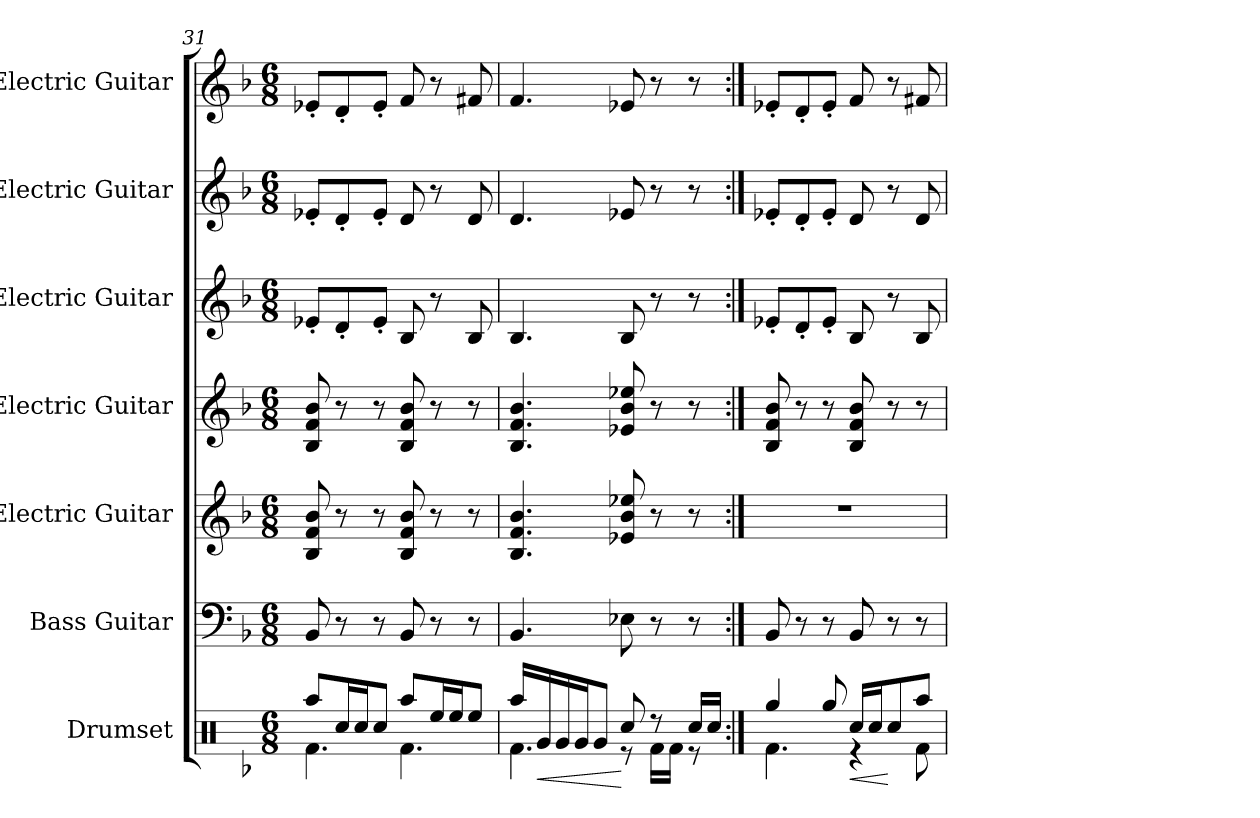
**kern	**dynam	**kern	**kern	**kern	**kern	**kern	**kern
*part7	*part7	*part6	*part5	*part4	*part3	*part2	*part1
*staff7	*staff7	*staff6	*staff5	*staff4	*staff3	*staff2	*staff1
*I"Drumset	*	*I"Bass Guitar	*I"Electric Guitar	*I"Electric Guitar	*I"Electric Guitar	*I"Electric Guitar	*I"Electric Guitar
*I'D. Set	*	*I'B. Guit.	*I'El. Guit.	*I'El. Guit.	*I'El. Guit.	*I'El. Guit.	*I'El. Guit.
!!LO:PB:g=z
*clefX	*	*clefF4	*clefG2	*clefG2	*clefG2	*clefG2	*clefG2
*	*	*ITrd7c12	*ITrd7c12	*ITrd7c12	*ITrd7c12	*ITrd7c12	*ITrd7c12
*k[b-]	*	*k[b-]	*k[b-]	*k[b-]	*k[b-]	*k[b-]	*k[b-]
*M6/8	*	*M6/8	*M6/8	*M6/8	*M6/8	*M6/8	*M6/8
=31	=31	=31	=31	=31	=31	=31	=31
*^	*	*	*	*	*	*	*
8Raa/L	4.Rf\	.	8BBB-/	8BB-/ 8F/ 8B-/	8BB-/ 8F/ 8B-/	8E-X'/L	8E-X'/L	8E-X'/L
16Rcc/L	.	.	8r	8r	8r	8D'/	8D'/	8D'/
16Rcc/J	.	.	.	.	.	.	.	.
8Rcc/J	.	.	8r	8r	8r	8E-'/J	8E-'/J	8E-'/J
8Raa/L	4.Rf\	.	8BBB-/	8BB-/ 8F/ 8B-/	8BB-/ 8F/ 8B-/	8BB-/	8D/	8F/
16Ree/L	.	.	8r	8r	8r	8r	8r	8r
16Ree/J	.	.	.	.	.	.	.	.
8Ree/J	.	.	8r	8r	8r	8BB-/	8D/	8F#X/
=32	=32	=32	=32	=32	=32	=32	=32	=32
16Raa/LL	4.Rf\	.	4.BBB-/	4.BB-/ 4.F/ 4.B-/	4.BB-/ 4.F/ 4.B-/	4.BB-/	4.D/	4.F/
!	!	!LO:HP:b	!	!	!	!	!	!
16Rg/	.	<	.	.	.	.	.	.
16Rg/	.	.	.	.	.	.	.	.
16Rg/J	.	.	.	.	.	.	.	.
8Rg/J	.	.	.	.	.	.	.	.
8Rcc/	8r	[	8EE-X\	8E-X/ 8B-/ 8e-X/	8E-X/ 8B-/ 8e-X/	8BB-/	8E-X/	8E-X/
8r	16Rf\LL	.	8r	8r	8r	8r	8r	8r
.	16Rf\JJ	.	.	.	.	.	.	.
16Rcc/LL	8r	.	8r	8r	8r	8r	8r	8r
16Rcc/JJ	.	.	.	.	.	.	.	.
=33:|!	=33:|!	=33:|!	=33:|!	=33:|!	=33:|!	=33:|!	=33:|!	=33:|!
4Rgg/	4.Rf\	.	8BBB-/	2.r	8BB-/ 8F/ 8B-/	8E-X'/L	8E-X'/L	8E-X'/L
.	.	.	8r	.	8r	8D'/	8D'/	8D'/
8Rgg/	.	.	8r	.	8r	8E-'/J	8E-'/J	8E-'/J
!	!	!LO:HP:b	!	!	!	!	!	!
16Rcc/LL	4r	<	8BBB-/	.	8BB-/ 8F/ 8B-/	8BB-/	8D/	8F/
16Rcc/J	.	.	.	.	.	.	.	.
8Rcc/	.	[	8r	.	8r	8r	8r	8r
8Raa/J	8Rf\	.	8r	.	8r	8BB-/	8D/	8F#X/
*v	*v	*	*	*	*	*	*	*
=	=	=	=	=	=	=	=
*-	*-	*-	*-	*-	*-	*-	*-
